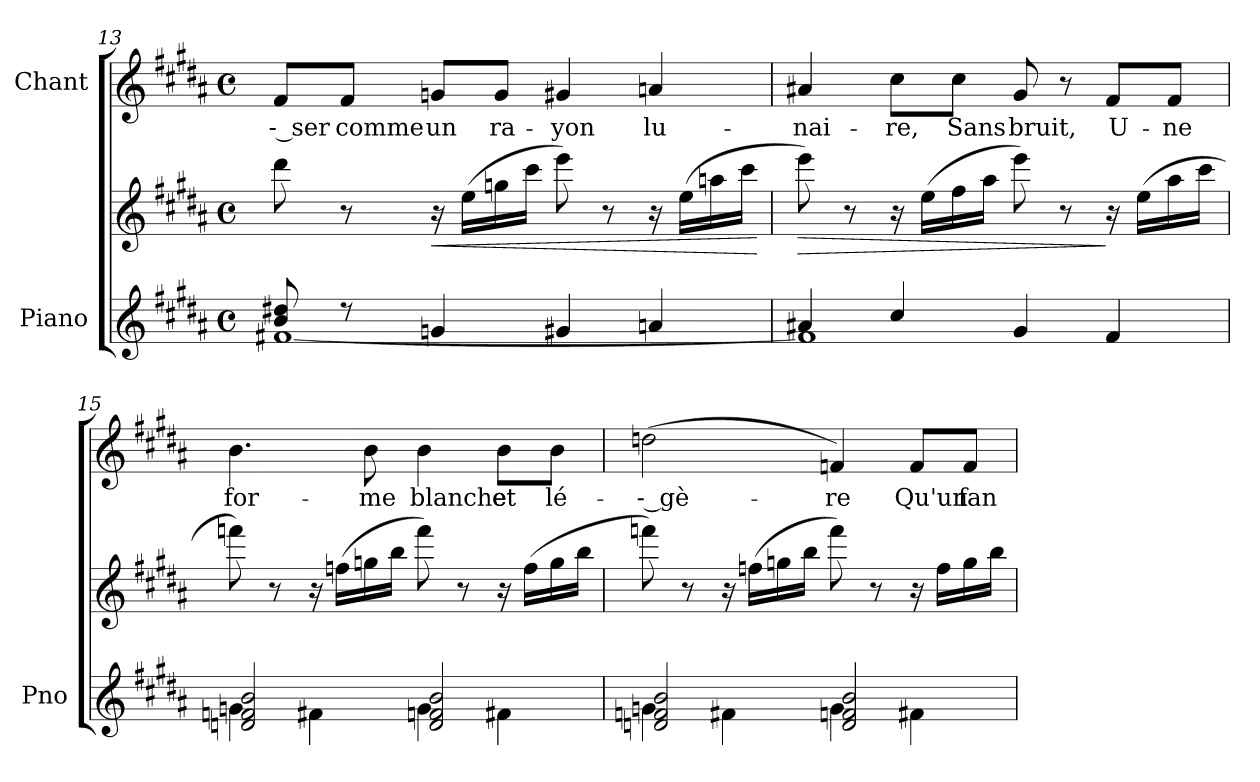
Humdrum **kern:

**kern	**kern	**dynam	**kern	**text
*part2	*part2	*part2	*part1	*part1
*staff3	*staff2	*staff2/3	*staff1	*staff1
*I"Piano	*	*	*I"Chant	*
*I'Pno	*	*	*	*
!!LO:PB:g=z
*clefG2	*clefG2	*	*clefG2	*
*k[f#c#g#d#a#]	*k[f#c#g#d#a#]	*	*k[f#c#g#d#a#]	*
*M4/4	*M4/4	*	*M4/4	*
*met(c)	*met(c)	*	*met(c)	*
=13	=13	=13	=13	=13
*^	*	*	*	*
!	!	!	!LO:DY:b	!	!LO:LY:b
!	!	!	!LO:DY:n=1:b	!	!
8b/ 8dd#X/	[1f#X	8ddd#\	other-dynamics pp	8f#/L	-- ser
!	!	!	!	!	!LO:LY:b
8r	.	8r	.	8f#/J	comme
!	!	!	!LO:HP:b	!	!LO:LY:b
4gn/	.	16r	<	8gn/L	un
.	.	(16ee\LL	.	.	.
!	!	!	!	!	!LO:LY:b
.	.	16ggn\	.	8g/J	ra-
.	.	16ccc#\JJ	.	.	.
!	!	!	!	!	!LO:LY:b
4g#X/	.	8eee\)	.	4g#X/	-yon
.	.	8r	.	.	.
!	!	!	!	!	!LO:LY:b
4an/	.	16r	.	4an/	lu-
.	.	(16ee\LL	.	.	.
.	.	16aan\	.	.	.
.	.	16ccc#\JJ	.	.	.
*v	*v	*	*	*	*
.	.	[	.	.
=14	=14	=14	=14	=14
*^	*	*	*	*
!	!	!	!LO:HP:b	!	!LO:LY:b
4a#X/	1f#]	8eee\)	>	4a#X/	-nai-
.	.	8r	.	.	.
!	!	!	!	!	!LO:LY:b
4cc#/	.	16r	.	8cc#\L	-re,
.	.	(16ee\LL	.	.	.
!	!	!	!	!	!LO:LY:b
.	.	16ff#\	.	8cc#\J	Sans
.	.	16aa#\JJ	.	.	.
!	!	!	!	!	!LO:LY:b
4g#/	.	8eee\)	.	8g#/	bruit,
.	.	8r	.	8r	.
!	!	!	!	!	!LO:LY:b
4f#/	.	16r	]	8f#/L	U-
.	.	(16ee\LL	.	.	.
!	!	!	!	!	!LO:LY:b
.	.	16aa#\	.	8f#/J	-ne
.	.	16ccc#\JJ	.	.	.
=15	=15	=15	=15	=15	=15
!	!	!	!	!	!LO:LY:b
4gn\	2dn/ 2fn/ 2b/	8fffn\)	.	4.b\	for-
.	.	8r	.	.	.
4f#X\	.	16r	.	.	.
.	.	(16ffn\LL	.	.	.
!	!	!	!	!	!LO:LY:b
.	.	16ggn\	.	8b\	-me
.	.	16bb\JJ	.	.	.
!	!	!	!	!	!LO:LY:b
4g\	2d/ 2fn/ 2b/	8fff\)	.	4b\	blanche
.	.	8r	.	.	.
!	!	!	!	!	!LO:LY:b
4f#X\	.	16r	.	8b\L	et
.	.	(16ff\LL	.	.	.
!	!	!	!	!	!LO:LY:b
.	.	16gg\	.	8b\J	lé-
.	.	16bb\JJ	.	.	.
!!LO:LB:g=z
=16	=16	=16	=16	=16	=16
!	!	!	!	!	!LO:LY:b
4gn\	2dn/ 2fn/ 2b/	8fffn\)	.	(2ddn\	-- gè-
.	.	8r	.	.	.
4f#X\	.	16r	.	.	.
.	.	(16ffn\LL	.	.	.
.	.	16ggn\	.	.	.
.	.	16bb\JJ	.	.	.
!	!	!	!	!	!LO:LY:b
4g\	2d/ 2fn/ 2b/	8fff\)	.	4fn/)	-re
.	.	8r	.	.	.
!	!	!	!	!	!LO:LY:b
4f#X\	.	16r	.	8f/L	Qu'un
.	.	16ff\LL	.	.	.
!	!	!	!	!	!LO:LY:b
.	.	16gg\	.	8f/J	fan-
.	.	16bb\JJ	.	.	.
*v	*v	*	*	*	*
=	=	=	=	=
*-	*-	*-	*-	*-
